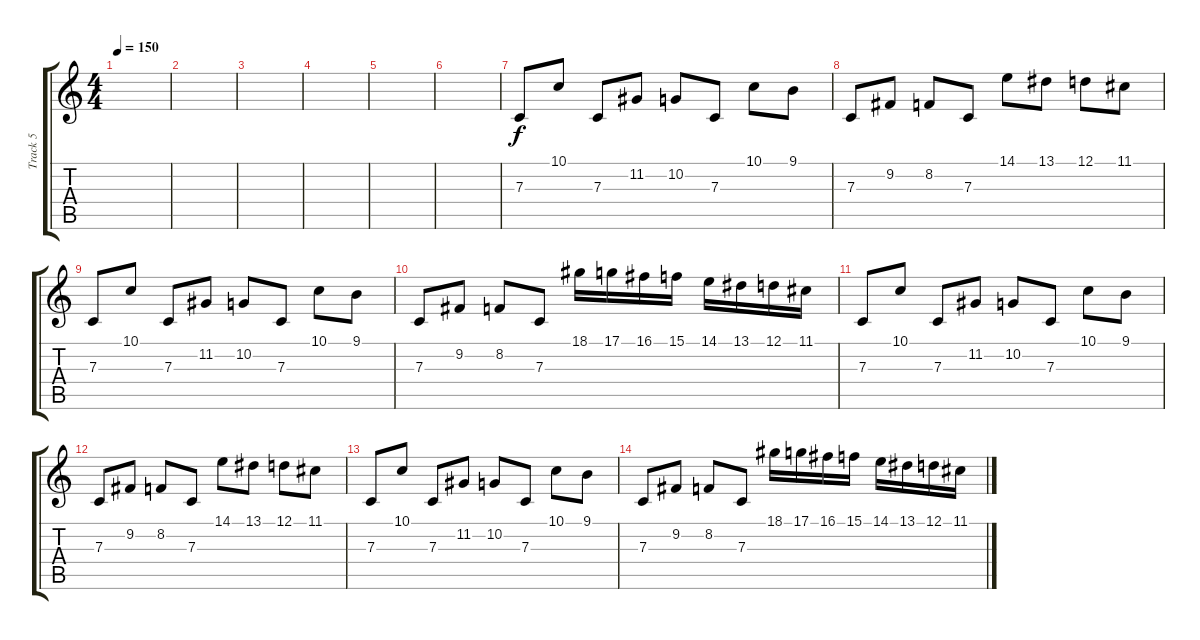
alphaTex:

\track ("Track 5" "Track 5") {instrument lead6voice}
\staff {score tabs}
\tuning (D4 A3 F3 C3 G2 C2) {hide}
\ts (4 4)
\tempo 150
\clef g2
\ks c
|
|
|
|
|
|
7.3.8 10.1.8 7.3.8 11.2.8 10.2.8 7.3.8 10.1.8 9.1.8 |
7.3.8 9.2.8 8.2.8 7.3.8 14.1.8 13.1.8 12.1.8 11.1.8 |
7.3.8 10.1.8 7.3.8 11.2.8 10.2.8 7.3.8 10.1.8 9.1.8 |
7.3.8 9.2.8 8.2.8 7.3.8 18.1.16 17.1.16 16.1.16 15.1.16 14.1.16 13.1.16 12.1.16 11.1.16 |
7.3.8 10.1.8 7.3.8 11.2.8 10.2.8 7.3.8 10.1.8 9.1.8 |
7.3.8 9.2.8 8.2.8 7.3.8 14.1.8 13.1.8 12.1.8 11.1.8 |
7.3.8 10.1.8 7.3.8 11.2.8 10.2.8 7.3.8 10.1.8 9.1.8 |
7.3.8 9.2.8 8.2.8 7.3.8 18.1.16 17.1.16 16.1.16 15.1.16 14.1.16 13.1.16 12.1.16 11.1.16
